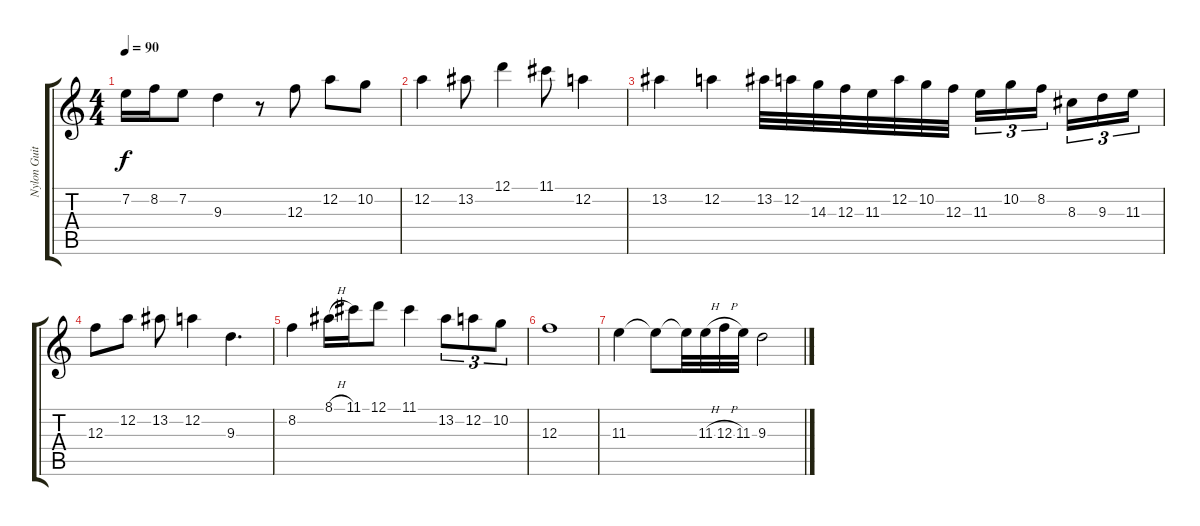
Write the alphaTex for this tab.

\track ("Nylon Guitar 2" "Nylon Guit") {instrument acousticguitarnylon}
\staff {score tabs}
\tuning (D4 A3 F3 C3 G2 D2) {hide}
\ts (4 4)
\tempo 90
\clef g2
\ks c
7.2.16{dy f} 8.2.16 7.2.8 9.3.4 r.8 12.3.8 12.2.8 10.2.8 |
12.2.4 13.2.8 12.1.4 11.1.8 12.2.4 |
13.2.4 12.2.4 13.2.32 12.2.32 14.3.32 12.3.32 11.3.32 12.2.32 10.2.32 12.3.32 11.3.16{tu (3 2)} 10.2.16{tu (3 2)} 8.2.16{tu (3 2) beam splitsecondary} 8.3.16{tu (3 2)} 9.3.16{tu (3 2)} 11.3.16{tu (3 2)} |
12.3.8 12.2.8 13.2.8 12.2.4 9.3.4{d} |
8.2.4 8.1{h}.16 11.1.16 12.1.8 11.1.4 13.2.8{tu (3 2)} 12.2.8{tu (3 2)} 10.2.8{tu (3 2)} |
12.3.1 |
11.3.4 11.3{t}.8 11.3{t}.32 11.3{h}.32 12.3{h}.32 11.3.32 9.3.2
